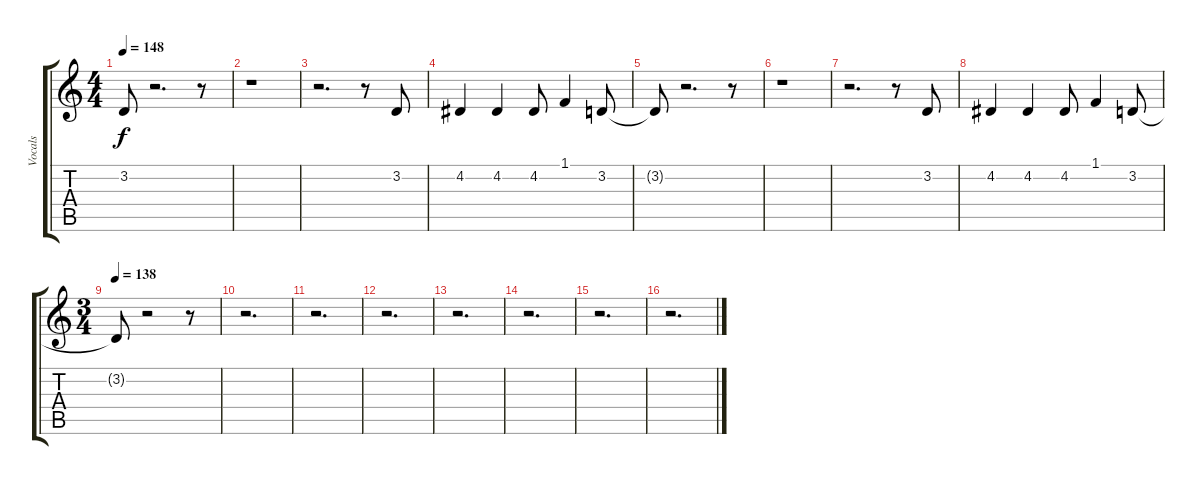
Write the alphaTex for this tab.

\track ("Vocals" "Vocals") {instrument lead2sawtooth}
\staff {score tabs}
\tuning (E4 B3 G3 D3 A2 E2) {hide}
\ts (4 4)
\tempo 148
\clef g2
\ks c
3.2{t}.8{dy f} r.2{d} r.8 |
r.1 |
r.2{d} r.8 3.2.8 |
4.2.4 4.2.4 4.2.8 1.1.4 3.2.8 |
3.2{t}.8 r.2{d} r.8 |
r.1 |
r.2{d} r.8 3.2.8 |
4.2.4 4.2.4 4.2.8 1.1.4 3.2.8 |
\ts (3 4)
\tempo 138
3.2{t}.8 r.2 r.8 |
r.2{d} |
r.2{d} |
r.2{d} |
r.2{d} |
r.2{d} |
r.2{d} |
r.2{d}
